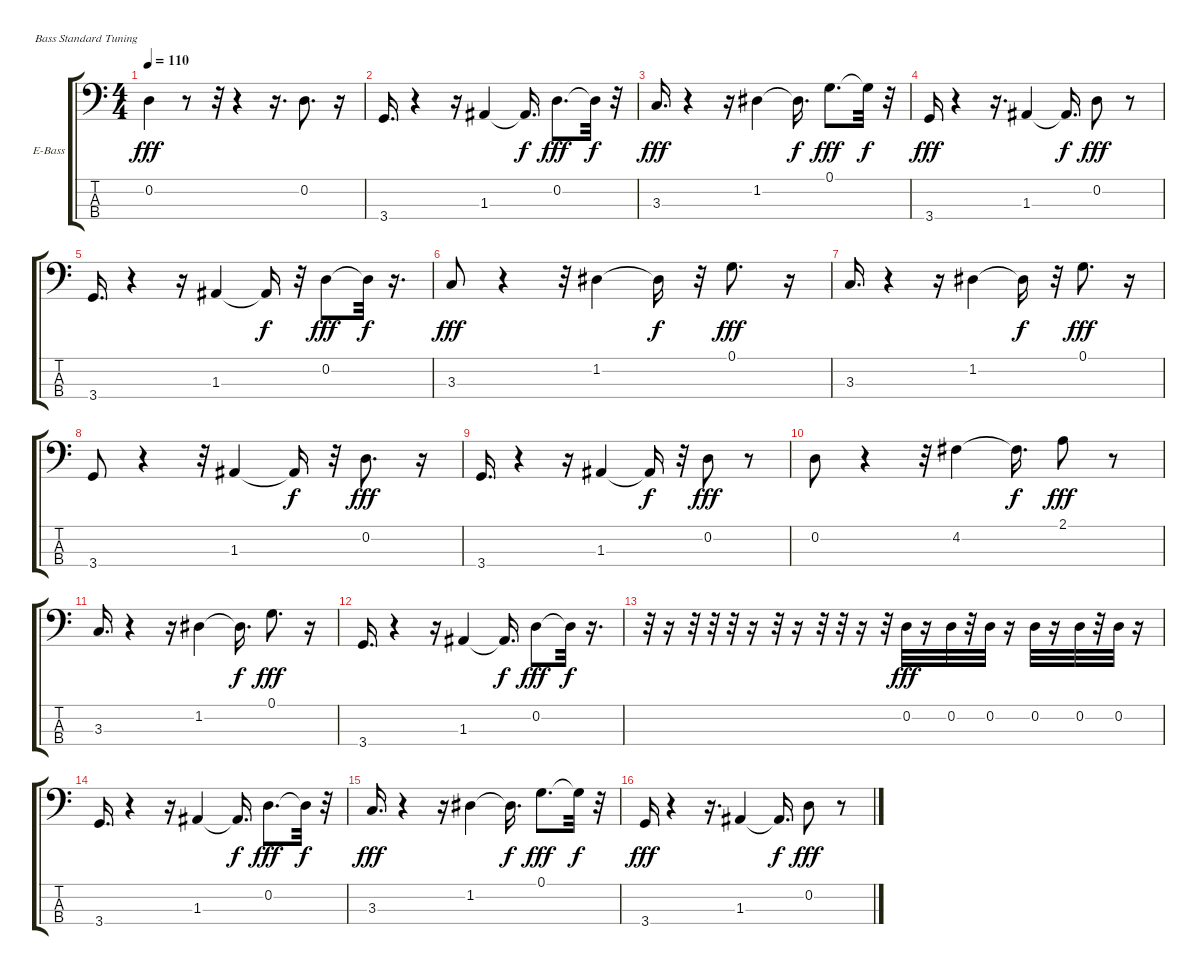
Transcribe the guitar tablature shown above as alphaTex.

\defaultSystemsLayout 4
\bracketExtendMode groupsimilarinstruments
\firstSystemTrackNameOrientation horizontal
\otherSystemsTrackNameOrientation horizontal
\track ("Electric Bass" "E-Bass") {instrument electricbassfinger}
\staff {score tabs}
\tuning (G2 D2 A1 E1)
\ts (4 4)
\tempo 110
\clef f4
\ks c
0.2.4{dy fff} r.8 r.32 r.4 r.16{d} 0.2.8{d} r.16 |
3.4.16{d} r.4 r.16 1.3.4 1.3{t}.16{d dy f} 0.2.8{d dy fff} 0.2{t}.32{dy f} r.32 |
3.3.16{d dy fff} r.4 r.16 1.2.4 1.2{t}.16{d dy f} 0.1.8{d dy fff} 0.1{t}.32{dy f} r.32 |
3.4.16{dy fff} r.4 r.16{d} 1.3.4 1.3{t}.16{d dy f} 0.2.8{dy fff} r.8 |
3.4.16{d} r.4 r.16 1.3.4 1.3{t}.16{dy f} r.32 0.2.8{dy fff} 0.2{t}.32{dy f} r.16{d} |
3.3.8{dy fff} r.4 r.32 1.2.4 1.2{t}.16{dy f} r.32 0.1.8{d dy fff} r.16 |
3.3.16{d} r.4 r.16 1.2.4 1.2{t}.16{dy f} r.32 0.1.8{d dy fff} r.16 |
3.4.8 r.4 r.32 1.3.4 1.3{t}.16{dy f} r.32 0.2.8{d dy fff} r.16 |
3.4.16{d} r.4 r.16 1.3.4 1.3{t}.16{dy f} r.32 0.2.8{dy fff} r.8 |
0.2.8 r.4 r.32 4.2.4 4.2{t}.16{d dy f} 2.1.8{dy fff} r.8 |
3.3.16{d} r.4 r.16 1.2.4 1.2{t}.16{d dy f} 0.1.8{d dy fff} r.16 |
3.4.16{d} r.4 r.16 1.3.4 1.3{t}.16{d dy f} 0.2.8{dy fff} 0.2{t}.32{dy f} r.16{d} |
r.32 r.16 r.32 r.32 r.32 r.16 r.32 r.16 r.32 r.32 r.16 r.32 0.2.32{dy fff} r.16 0.2.32 r.32 0.2.32 r.16 0.2.32 r.16 0.2.32 r.32 0.2.32 r.16 |
3.4.16{d} r.4 r.16 1.3.4 1.3{t}.16{d dy f} 0.2.8{d dy fff} 0.2{t}.32{dy f} r.32 |
3.3.16{d dy fff} r.4 r.16 1.2.4 1.2{t}.16{d dy f} 0.1.8{d dy fff} 0.1{t}.32{dy f} r.32 |
3.4.16{dy fff} r.4 r.16{d} 1.3.4 1.3{t}.16{d dy f} 0.2.8{dy fff} r.8
